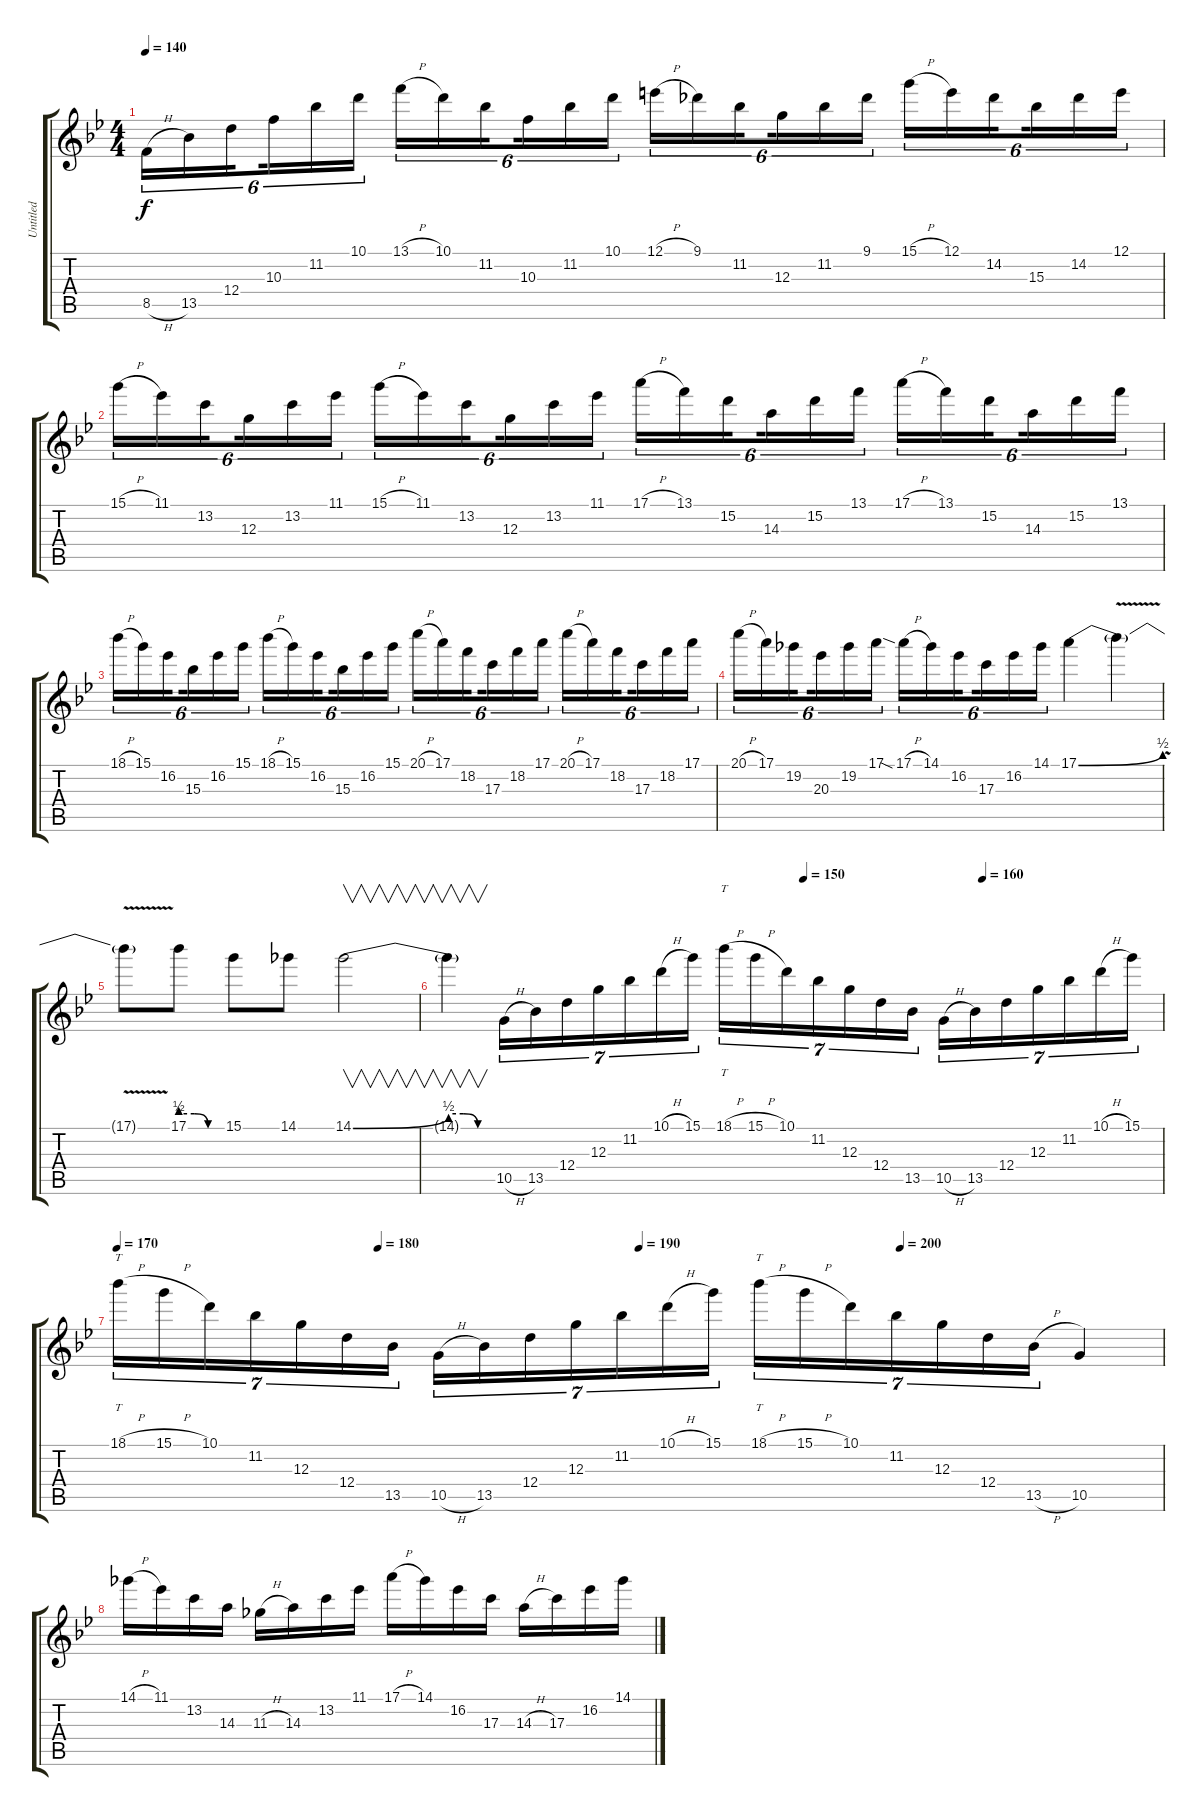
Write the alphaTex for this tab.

\track ("Untitled" "Untitled") {instrument distortionguitar}
\staff {score tabs}
\tuning (E4 B3 G3 D3 A2 E2) {hide}
\ts (4 4)
\tempo 140
\clef g2
\ks bb
8.5{h}.16{tu (6 4) dy f} 13.5.16{tu (6 4)} 12.4.16{tu (6 4) beam splitsecondary} 10.3.16{tu (6 4)} 11.2.16{tu (6 4)} 10.1.16{tu (6 4)} 13.1{h}.16{tu (6 4)} 10.1.16{tu (6 4)} 11.2.16{tu (6 4) beam splitsecondary} 10.3.16{tu (6 4)} 11.2.16{tu (6 4)} 10.1.16{tu (6 4)} 12.1{h}.16{tu (6 4)} 9.1.16{tu (6 4)} 11.2.16{tu (6 4) beam splitsecondary} 12.3.16{tu (6 4)} 11.2.16{tu (6 4)} 9.1.16{tu (6 4)} 15.1{h}.16{tu (6 4)} 12.1.16{tu (6 4)} 14.2.16{tu (6 4) beam splitsecondary} 15.3.16{tu (6 4)} 14.2.16{tu (6 4)} 12.1.16{tu (6 4)} |
15.1{h}.16{tu (6 4)} 11.1.16{tu (6 4)} 13.2.16{tu (6 4) beam splitsecondary} 12.3.16{tu (6 4)} 13.2.16{tu (6 4)} 11.1.16{tu (6 4)} 15.1{h}.16{tu (6 4)} 11.1.16{tu (6 4)} 13.2.16{tu (6 4) beam splitsecondary} 12.3.16{tu (6 4)} 13.2.16{tu (6 4)} 11.1.16{tu (6 4)} 17.1{h}.16{tu (6 4)} 13.1.16{tu (6 4)} 15.2.16{tu (6 4) beam splitsecondary} 14.3.16{tu (6 4)} 15.2.16{tu (6 4)} 13.1.16{tu (6 4)} 17.1{h}.16{tu (6 4)} 13.1.16{tu (6 4)} 15.2.16{tu (6 4) beam splitsecondary} 14.3.16{tu (6 4)} 15.2.16{tu (6 4)} 13.1.16{tu (6 4)} |
18.1{h}.16{tu (6 4)} 15.1.16{tu (6 4)} 16.2.16{tu (6 4) beam splitsecondary} 15.3.16{tu (6 4)} 16.2.16{tu (6 4)} 15.1.16{tu (6 4)} 18.1{h}.16{tu (6 4)} 15.1.16{tu (6 4)} 16.2.16{tu (6 4) beam splitsecondary} 15.3.16{tu (6 4)} 16.2.16{tu (6 4)} 15.1.16{tu (6 4)} 20.1{h}.16{tu (6 4)} 17.1.16{tu (6 4)} 18.2.16{tu (6 4) beam splitsecondary} 17.3.16{tu (6 4)} 18.2.16{tu (6 4)} 17.1.16{tu (6 4)} 20.1{h}.16{tu (6 4)} 17.1.16{tu (6 4)} 18.2.16{tu (6 4) beam splitsecondary} 17.3.16{tu (6 4)} 18.2.16{tu (6 4)} 17.1.16{tu (6 4)} |
20.1{h}.16{tu (6 4)} 17.1.16{tu (6 4)} 19.2.16{tu (6 4) beam splitsecondary} 20.3.16{tu (6 4)} 19.2.16{tu (6 4)} 17.1.16{tu (6 4)} 17.1{sia h}.16{tu (6 4)} 14.1.16{tu (6 4)} 16.2.16{tu (6 4) beam splitsecondary} 17.3.16{tu (6 4)} 16.2.16{tu (6 4)} 14.1.16{tu (6 4)} 17.1{be (bend 0 0 60 2)}.4 17.1{v t}.4 |
17.1{t}.8 17.1{be (custom 0 2 20 2 40 0 60 0)}.8 15.1.8 14.1.8 14.1{be (bend 0 0 60 2)}.2{v} |
\tempo (150 0.49973958333333335)
\tempo (160 0.7494791666666667)
14.1{be (custom 0 2 20 2 40 0 60 0) t}.4{v} 10.5{h}.16{tu (7 4)} 13.5.16{tu (7 4)} 12.4.16{tu (7 4)} 12.3.16{tu (7 4)} 11.2.16{tu (7 4)} 10.1{h}.16{tu (7 4)} 15.1.16{tu (7 4)} 18.1{h}.16{tt tu (7 4)} 15.1{h}.16{tu (7 4)} 10.1.16{tu (7 4)} 11.2.16{tu (7 4)} 12.3.16{tu (7 4)} 12.4.16{tu (7 4)} 13.5.16{tu (7 4)} 10.5{h}.16{tu (7 4)} 13.5.16{tu (7 4)} 12.4.16{tu (7 4)} 12.3.16{tu (7 4)} 11.2.16{tu (7 4)} 10.1{h}.16{tu (7 4)} 15.1.16{tu (7 4)} |
\tempo 170
\tempo (180 0.24973958333333332)
\tempo (190 0.49947916666666664)
\tempo (200 0.74921875)
18.1{h}.16{tt tu (7 4)} 15.1{h}.16{tu (7 4)} 10.1.16{tu (7 4)} 11.2.16{tu (7 4)} 12.3.16{tu (7 4)} 12.4.16{tu (7 4)} 13.5.16{tu (7 4)} 10.5{h}.16{tu (7 4)} 13.5.16{tu (7 4)} 12.4.16{tu (7 4)} 12.3.16{tu (7 4)} 11.2.16{tu (7 4)} 10.1{h}.16{tu (7 4)} 15.1.16{tu (7 4)} 18.1{h}.16{tt tu (7 4)} 15.1{h}.16{tu (7 4)} 10.1.16{tu (7 4)} 11.2.16{tu (7 4)} 12.3.16{tu (7 4)} 12.4.16{tu (7 4)} 13.5{h}.16{tu (7 4)} 10.5.4 |
14.1{h}.16 11.1.16 13.2.16 14.3.16 11.3{h}.16 14.3.16 13.2.16 11.1.16 17.1{h}.16 14.1.16 16.2.16 17.3.16 14.3{h}.16 17.3.16 16.2.16 14.1.16
